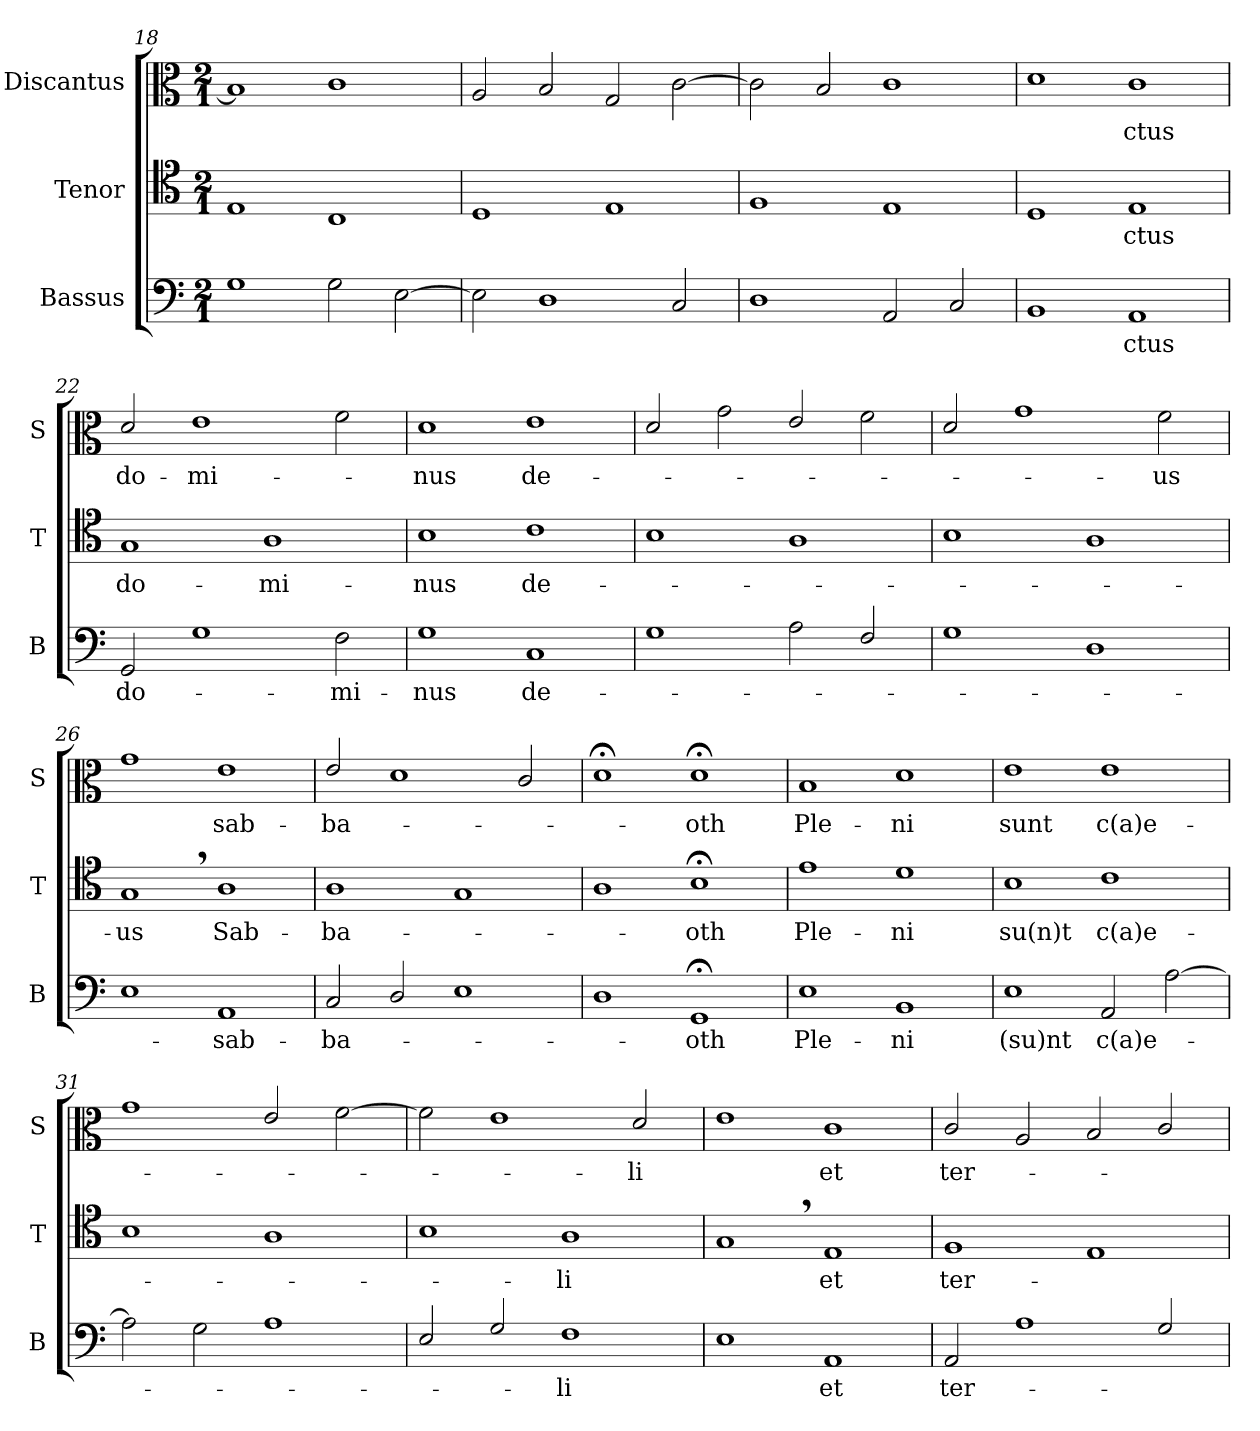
**kern	**text	**kern	**text	**kern	**text
*part3	*part3	*part2	*part2	*part1	*part1
*staff3	*staff3	*staff2	*staff2	*staff1	*staff1
*I"Bassus	*	*I"Tenor	*	*I"Discantus	*
*I'B	*	*I'T	*	*I'S	*
*clefF4	*	*clefC4	*	*clefC3	*
*k[]	*	*k[]	*	*k[]	*
*a:	*	*a:	*	*a:	*
*M2/1	*	*M2/1	*	*M2/1	*
=18	=18	=18	=18	=18	=18
1G	.	1E	.	1B]	.
2G\	.	1C	.	1c	.
[2E\	.	.	.	.	.
=19	=19	=19	=19	=19	=19
2E\]	.	1D	.	2A/	.
1D	.	.	.	2B/	.
.	.	1E	.	2G/	.
2C/	.	.	.	[2c\	.
=20	=20	=20	=20	=20	=20
1D	.	1F	.	2c\]	.
.	.	.	.	2B/	.
2AA/	.	1E	.	1c	.
2C/	.	.	.	.	.
=21	=21	=21	=21	=21	=21
1BB	.	1D	.	1d	.
1AA	-ctus	1E	-ctus	1c	ctus
=22	=22	=22	=22	=22	=22
2GG/	do-	1G	do-	2d/	do-
1G	.	.	.	1e	-mi-
.	.	1A	-mi-	.	.
2F\	-mi-	.	.	2f\	.
=23	=23	=23	=23	=23	=23
1G	-nus	1B	-nus	1d	-nus
1C	de-	1c	de-	1e	de-
=24	=24	=24	=24	=24	=24
1G	.	1B	.	2d/	.
.	.	.	.	2g\	.
2A\	.	1A	.	2e/	.
2F/	.	.	.	2f\	.
=25	=25	=25	=25	=25	=25
1G	.	1B	.	2d/	.
.	.	.	.	1g	.
1D	.	1A	.	.	.
.	.	.	.	2f\	us
=26	=26	=26	=26	=26	=26
1E	.	1G,	-us	1g	.
1AA	-sab-	1A	Sab-	1e	sab-
=27	=27	=27	=27	=27	=27
2C/	-ba-	1A	-ba-	2e/	-ba-
2D/	.	.	.	1d	.
1E	.	1G	.	.	.
.	.	.	.	2c/	.
=28	=28	=28	=28	=28	=28
1D	.	1A	.	1d;<	.
1GG;<	-oth	1B;<	-oth	1d;<	-oth
=29	=29	=29	=29	=29	=29
1E	Ple-	1e	Ple-	1B	Ple-
1BB	-ni	1d	-ni	1d	-ni
=30	=30	=30	=30	=30	=30
1E	(su)nt	1B	su(n)t	1e	sunt
2AA/	c(a)e-	1c	c(a)e-	1e	c(a)e-
[2A\	.	.	.	.	.
=31	=31	=31	=31	=31	=31
2A\]	.	1B	.	1g	.
2G\	.	.	.	.	.
1A	.	1A	.	2e/	.
.	.	.	.	[2f\	.
=32	=32	=32	=32	=32	=32
2E/	.	1B	.	2f\]	.
2G/	.	.	.	1e	.
1F	-li	1A	-li	.	.
.	.	.	.	2d/	-li
=33	=33	=33	=33	=33	=33
1E	.	1G,	.	1e	.
1AA	et	1E	et	1c	et
=34	=34	=34	=34	=34	=34
2AA/	ter-	1F	ter-	2c/	ter-
1A	.	.	.	2A/	.
.	.	1E	.	2B/	.
2G/	.	.	.	2c/	.
=	=	=	=	=	=
*-	*-	*-	*-	*-	*-
